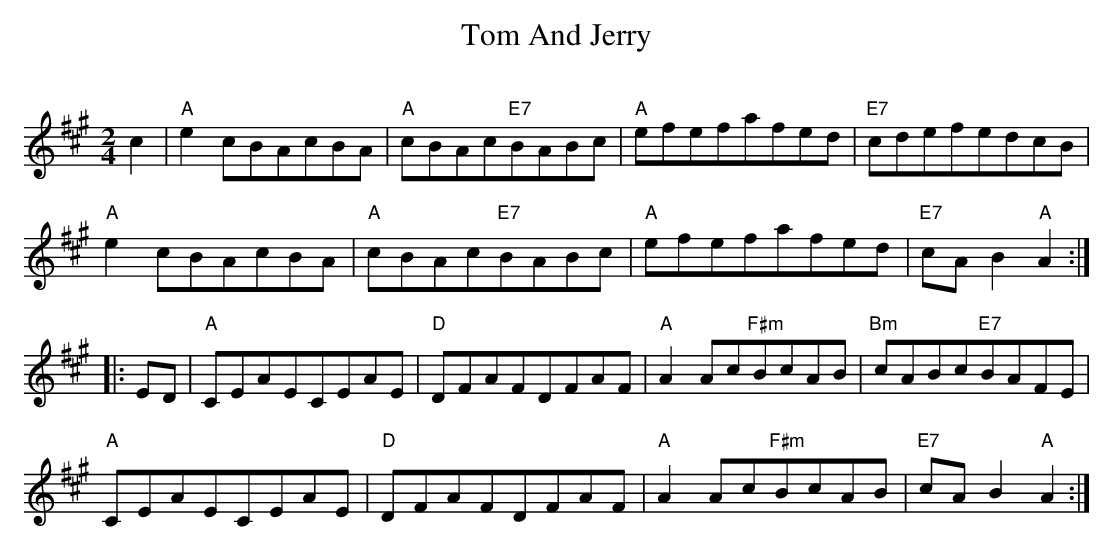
X:1
T:Tom And Jerry
C:
M:2/4
L:1/2
K:A
c/2 | \
"A"e/2c/4B/4A/4c/4B/4A/4 | \
"A"c/4B/4A/4c/4"E7"B/4A/4B/4c/4 | \
"A"e/4f/4e/4f/4a/4f/4e/4d/4 | \
"E7"c/4d/4e/4f/4e/4d/4c/4B/4 |
"A"e/2c/4B/4A/4c/4B/4A/4 | \
"A"c/4B/4A/4c/4"E7"B/4A/4B/4c/4 | \
"A"e/4f/4e/4f/4a/4f/4e/4d/4 | \
"E7"c/4A/4B/2"A"A/2:|
|:\
E/4D/4 | \
"A"C/4E/4A/4E/4C/4E/4A/4E/4 | \
"D"D/4F/4A/4F/4D/4F/4A/4F/4 | \
"A"A/2A/4c/4"F#m"B/4c/4A/4B/4 | \
"Bm"c/4A/4B/4c/4"E7"B/4A/4F/4E/4 |
"A"C/4E/4A/4E/4C/4E/4A/4E/4 | \
"D"D/4F/4A/4F/4D/4F/4A/4F/4 | \
"A"A/2A/4c/4"F#m"B/4c/4A/4B/4 | \
"E7"c/4A/4B/2"A"A/2 :|
